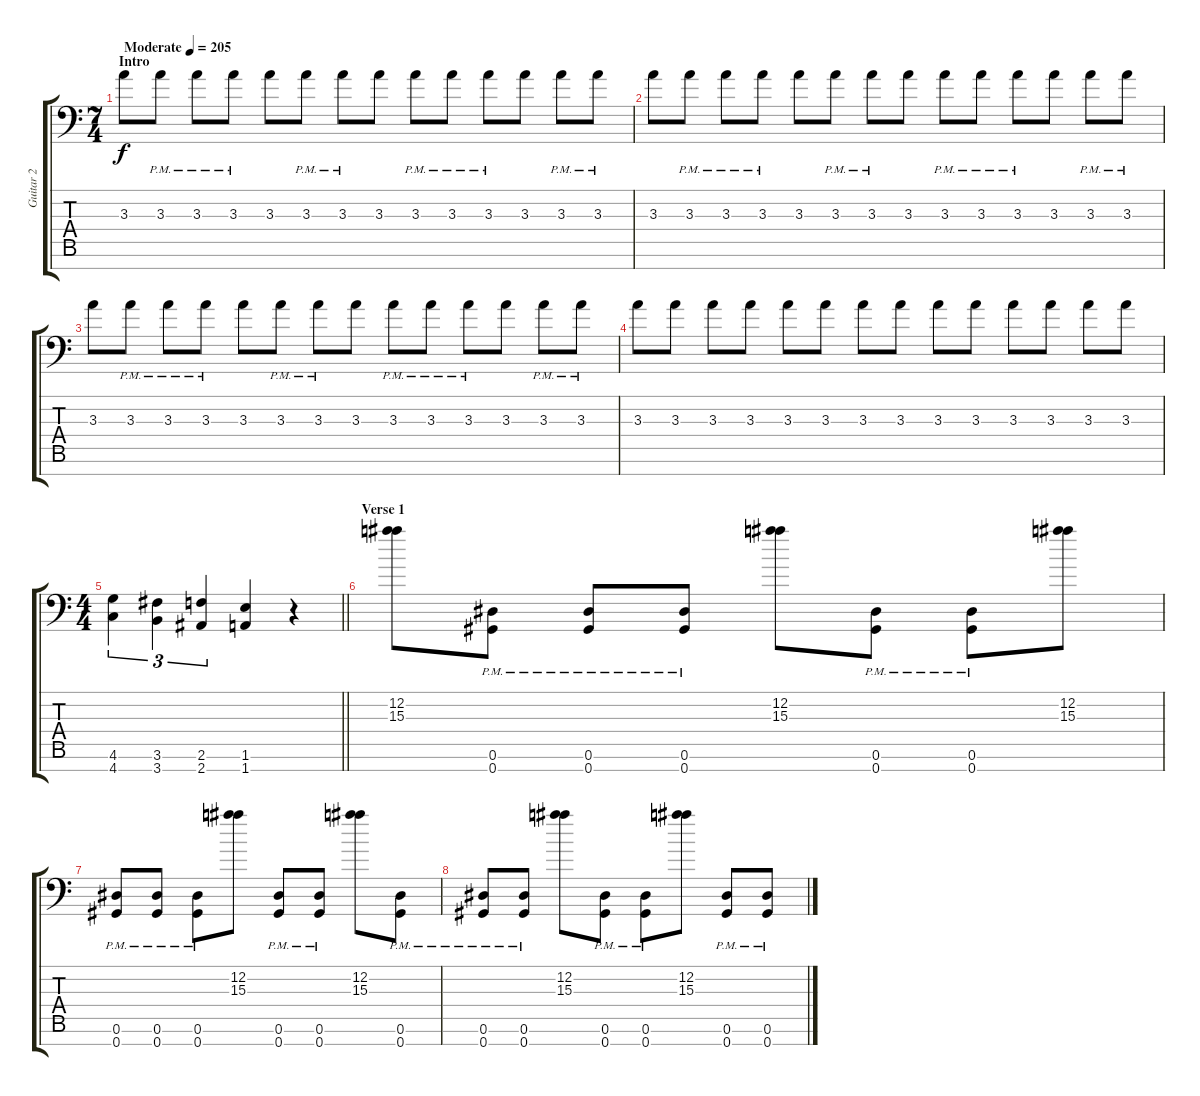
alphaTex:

\track ("Guitar 2" "Guitar 2") {instrument distortionguitar}
\staff {score tabs}
\tuning (Eb4 Bb3 Gb3 Db3 Ab2 Eb2 Ab1) {hide}
\ts (7 4)
\section ("" "Intro")
\tempo (205 "Moderate")
\clef f4
\ks c
3.3.8{dy f instrument distortionguitar} 3.3{pm}.8 3.3{pm}.8 3.3{pm}.8 3.3.8 3.3{pm}.8 3.3{pm}.8 3.3.8 3.3{pm}.8 3.3{pm}.8 3.3{pm}.8 3.3.8 3.3{pm}.8 3.3{pm}.8 |
3.3.8 3.3{pm}.8 3.3{pm}.8 3.3{pm}.8 3.3.8 3.3{pm}.8 3.3{pm}.8 3.3.8 3.3{pm}.8 3.3{pm}.8 3.3{pm}.8 3.3.8 3.3{pm}.8 3.3{pm}.8 |
3.3.8 3.3{pm}.8 3.3{pm}.8 3.3{pm}.8 3.3.8 3.3{pm}.8 3.3{pm}.8 3.3.8 3.3{pm}.8 3.3{pm}.8 3.3{pm}.8 3.3.8 3.3{pm}.8 3.3{pm}.8 |
3.3.8 3.3.8 3.3.8 3.3.8 3.3.8 3.3.8 3.3.8 3.3.8 3.3.8 3.3.8 3.3.8 3.3.8 3.3.8 3.3.8 |
\ts (4 4)
\barLineRight lightlight
(4.6 4.7).4{tu (3 2)} (3.6 3.7).4{tu (3 2)} (2.6 2.7).4{tu (3 2)} (1.6 1.7).4 r.4 |
\section ("" "Verse 1")
(12.2 15.3).8 (0.6{pm} 0.7{pm}).8 (0.6{pm} 0.7{pm}).8 (0.6{pm} 0.7{pm}).8 (12.2 15.3).8 (0.6{pm} 0.7{pm}).8 (0.6{pm} 0.7{pm}).8 (12.2 15.3).8 |
(0.6{pm} 0.7{pm}).8 (0.6{pm} 0.7{pm}).8 (0.6{pm} 0.7{pm}).8 (12.2 15.3).8 (0.6{pm} 0.7{pm}).8 (0.6{pm} 0.7{pm}).8 (12.2 15.3).8 (0.6{pm} 0.7{pm}).8 |
(0.6{pm} 0.7{pm}).8 (0.6{pm} 0.7{pm}).8 (12.2 15.3).8 (0.6{pm} 0.7{pm}).8 (0.6{pm} 0.7{pm}).8 (12.2 15.3).8 (0.6{pm} 0.7{pm}).8 (0.6{pm} 0.7{pm}).8
